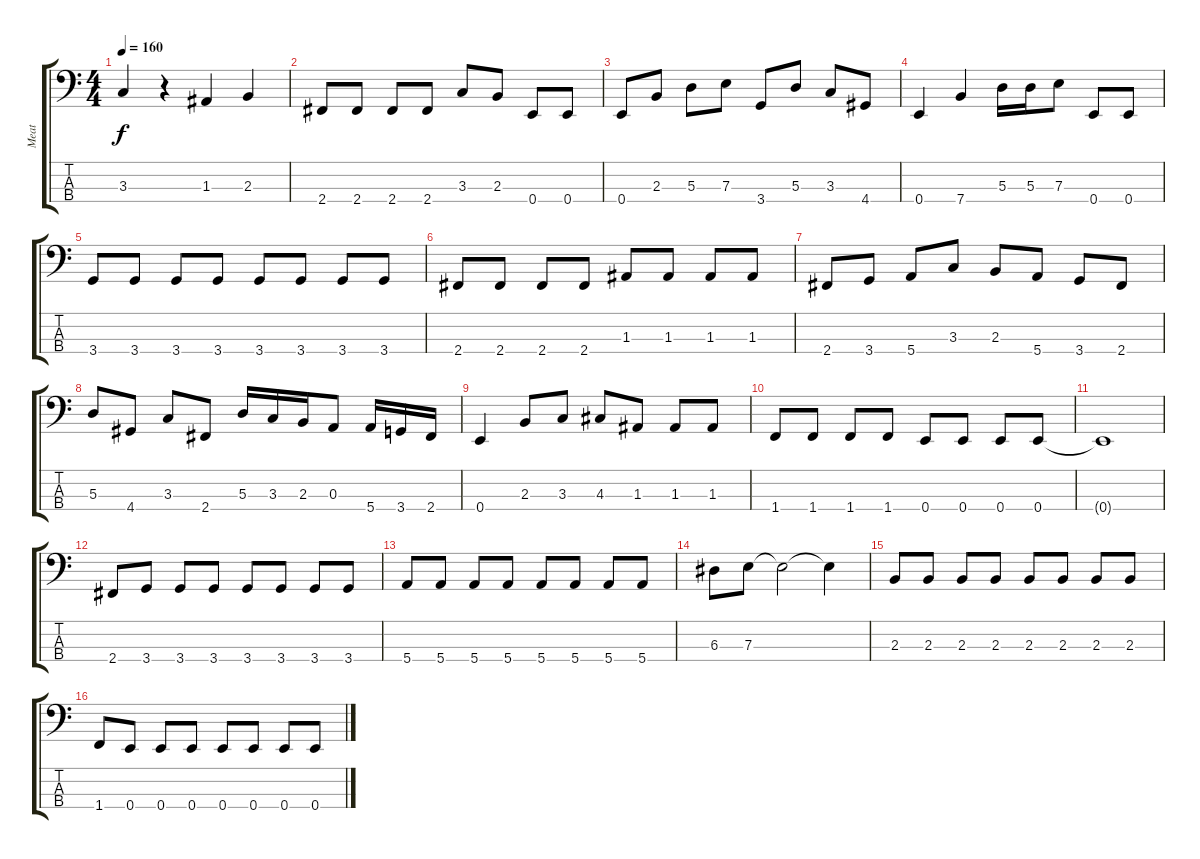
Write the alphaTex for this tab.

\track ("Meat" "Meat") {instrument electricbasspick}
\staff {score tabs}
\tuning (G2 D2 A1 E1) {hide}
\ts (4 4)
\tempo 160
\clef f4
\ks c
3.3.4{dy f instrument electricbasspick} r.4 1.3.4 2.3.4 |
2.4.8 2.4.8 2.4.8 2.4.8 3.3.8 2.3.8 0.4.8 0.4.8 |
0.4.8 2.3.8 5.3.8 7.3.8 3.4.8 5.3.8 3.3.8 4.4.8 |
0.4.4 7.4.4 5.3.16 5.3.16 7.3.8 0.4.8 0.4.8 |
3.4.8 3.4.8 3.4.8 3.4.8 3.4.8 3.4.8 3.4.8 3.4.8 |
2.4.8 2.4.8 2.4.8 2.4.8 1.3.8 1.3.8 1.3.8 1.3.8 |
2.4.8 3.4.8 5.4.8 3.3.8 2.3.8 5.4.8 3.4.8 2.4.8 |
5.3.8 4.4.8 3.3.8 2.4.8 5.3.16 3.3.16 2.3.16 0.3.8 5.4.16 3.4.16 2.4.16 |
0.4.4 2.3.8 3.3.8 4.3.8 1.3.8 1.3.8 1.3.8 |
1.4.8 1.4.8 1.4.8 1.4.8 0.4.8 0.4.8 0.4.8 0.4.8 |
0.4{t}.1 |
2.4.8 3.4.8 3.4.8 3.4.8 3.4.8 3.4.8 3.4.8 3.4.8 |
5.4.8 5.4.8 5.4.8 5.4.8 5.4.8 5.4.8 5.4.8 5.4.8 |
6.3.8 7.3.8 7.3{t}.2 7.3{t}.4 |
2.3.8 2.3.8 2.3.8 2.3.8 2.3.8 2.3.8 2.3.8 2.3.8 |
1.4.8 0.4.8 0.4.8 0.4.8 0.4.8 0.4.8 0.4.8 0.4.8
